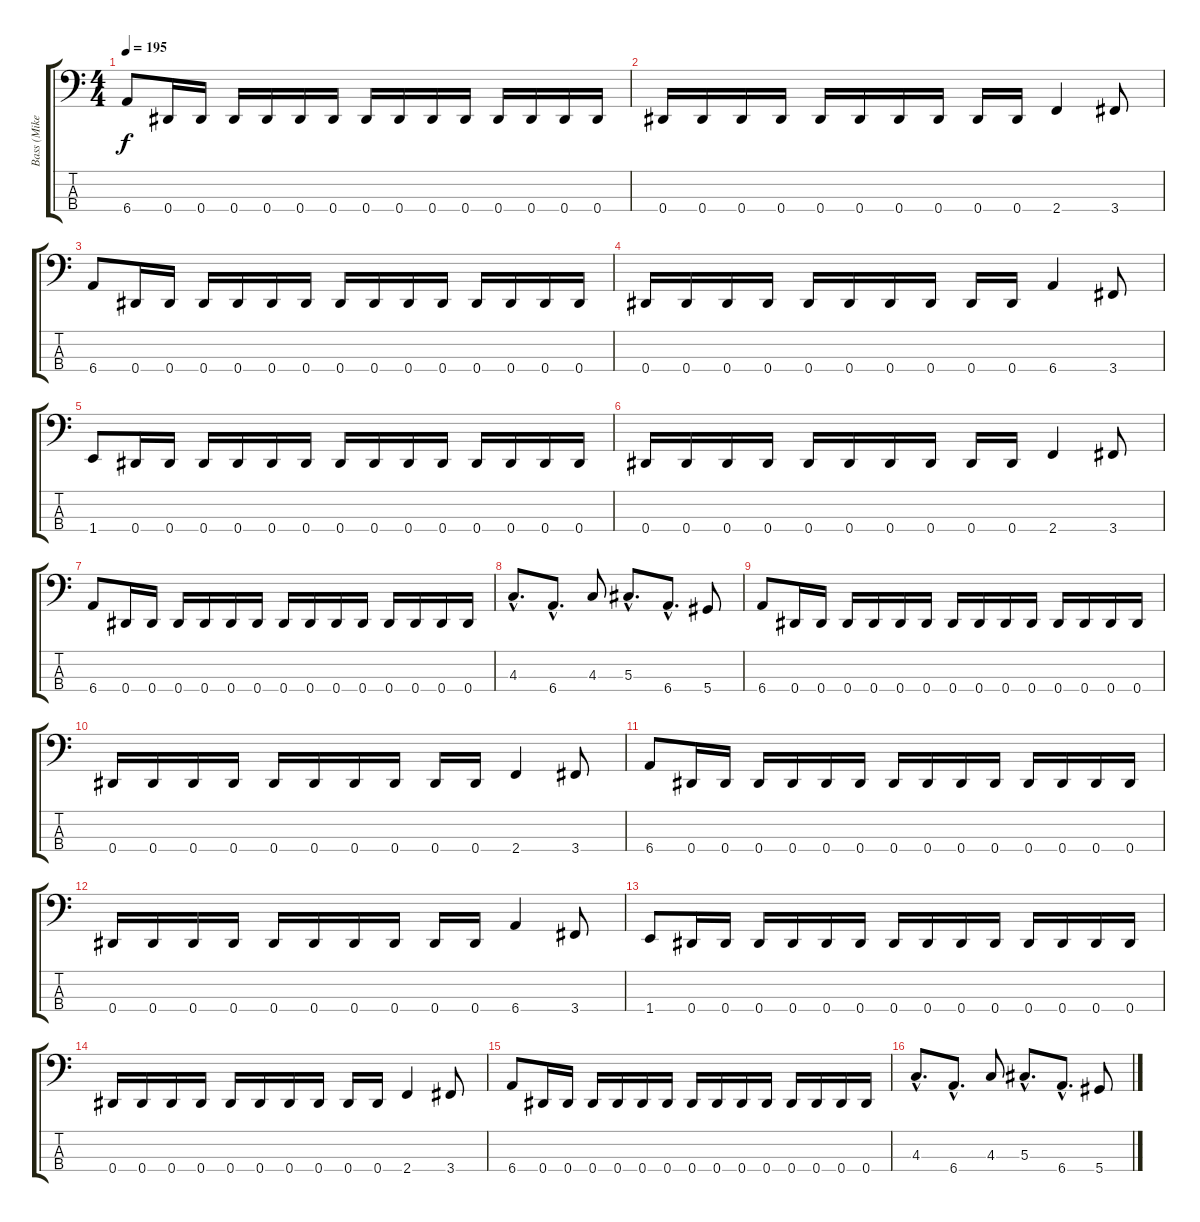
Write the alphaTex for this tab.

\track ("Bass (Mike)" "Bass (Mike") {instrument electricbasspick}
\staff {score tabs}
\tuning (Gb2 Db2 Ab1 Eb1) {hide}
\ts (4 4)
\tempo 195
\clef f4
\ks c
6.4.8{dy f} 0.4.16 0.4.16 0.4.16 0.4.16 0.4.16 0.4.16 0.4.16 0.4.16 0.4.16 0.4.16 0.4.16 0.4.16 0.4.16 0.4.16 |
0.4.16 0.4.16 0.4.16 0.4.16 0.4.16 0.4.16 0.4.16 0.4.16 0.4.16 0.4.16 2.4.4 3.4.8 |
6.4.8 0.4.16 0.4.16 0.4.16 0.4.16 0.4.16 0.4.16 0.4.16 0.4.16 0.4.16 0.4.16 0.4.16 0.4.16 0.4.16 0.4.16 |
0.4.16 0.4.16 0.4.16 0.4.16 0.4.16 0.4.16 0.4.16 0.4.16 0.4.16 0.4.16 6.4.4 3.4.8 |
1.4.8 0.4.16 0.4.16 0.4.16 0.4.16 0.4.16 0.4.16 0.4.16 0.4.16 0.4.16 0.4.16 0.4.16 0.4.16 0.4.16 0.4.16 |
0.4.16 0.4.16 0.4.16 0.4.16 0.4.16 0.4.16 0.4.16 0.4.16 0.4.16 0.4.16 2.4.4 3.4.8 |
6.4.8 0.4.16 0.4.16 0.4.16 0.4.16 0.4.16 0.4.16 0.4.16 0.4.16 0.4.16 0.4.16 0.4.16 0.4.16 0.4.16 0.4.16 |
4.3{hac}.8{d} 6.4{hac}.8{d} 4.3.8 5.3{hac}.8{d} 6.4{hac}.8{d} 5.4.8 |
6.4.8 0.4.16 0.4.16 0.4.16 0.4.16 0.4.16 0.4.16 0.4.16 0.4.16 0.4.16 0.4.16 0.4.16 0.4.16 0.4.16 0.4.16 |
0.4.16 0.4.16 0.4.16 0.4.16 0.4.16 0.4.16 0.4.16 0.4.16 0.4.16 0.4.16 2.4.4 3.4.8 |
6.4.8 0.4.16 0.4.16 0.4.16 0.4.16 0.4.16 0.4.16 0.4.16 0.4.16 0.4.16 0.4.16 0.4.16 0.4.16 0.4.16 0.4.16 |
0.4.16 0.4.16 0.4.16 0.4.16 0.4.16 0.4.16 0.4.16 0.4.16 0.4.16 0.4.16 6.4.4 3.4.8 |
1.4.8 0.4.16 0.4.16 0.4.16 0.4.16 0.4.16 0.4.16 0.4.16 0.4.16 0.4.16 0.4.16 0.4.16 0.4.16 0.4.16 0.4.16 |
0.4.16 0.4.16 0.4.16 0.4.16 0.4.16 0.4.16 0.4.16 0.4.16 0.4.16 0.4.16 2.4.4 3.4.8 |
6.4.8 0.4.16 0.4.16 0.4.16 0.4.16 0.4.16 0.4.16 0.4.16 0.4.16 0.4.16 0.4.16 0.4.16 0.4.16 0.4.16 0.4.16 |
4.3{hac}.8{d} 6.4{hac}.8{d} 4.3.8 5.3{hac}.8{d} 6.4{hac}.8{d} 5.4.8
